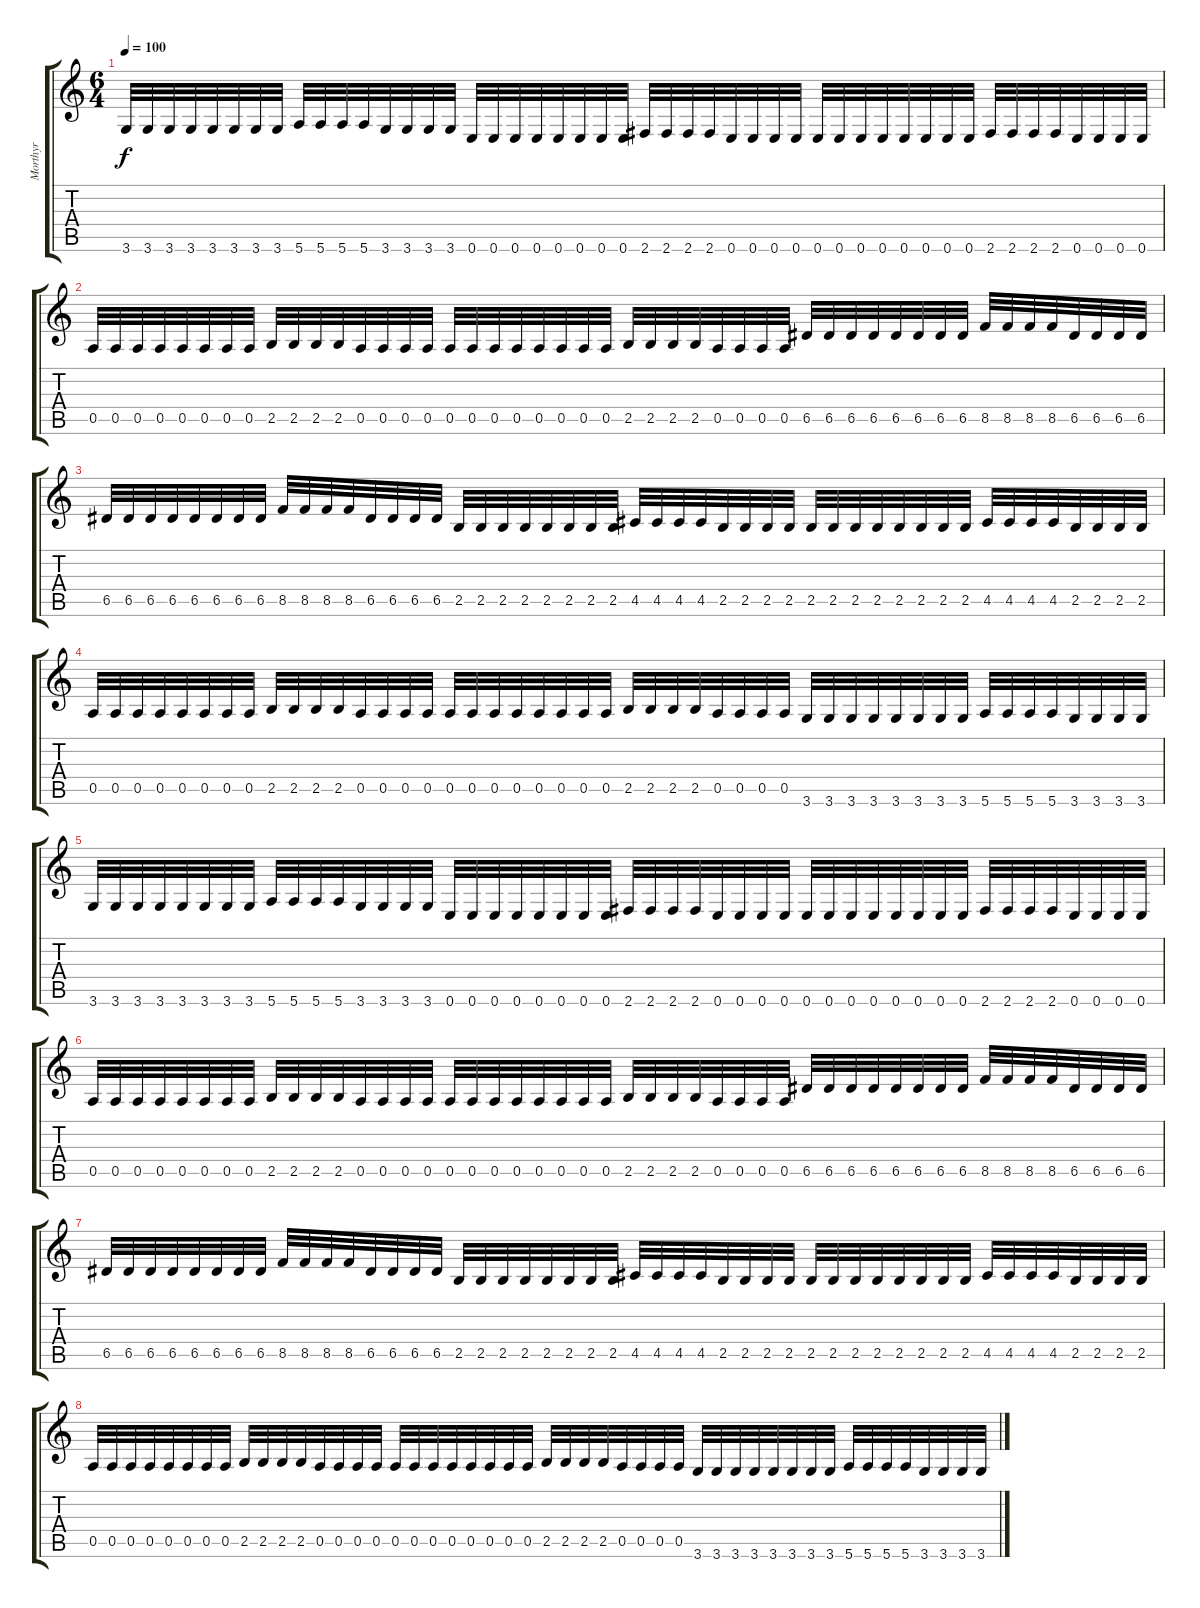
\track ("Morthyr" "Morthyr") {instrument distortionguitar}
\staff {score tabs}
\tuning (E4 B3 G3 D3 A2 E2) {hide}
\ts (6 4)
\tempo 100
\clef g2
\ks c
3.6.32{dy f} 3.6.32 3.6.32 3.6.32 3.6.32 3.6.32 3.6.32 3.6.32 5.6.32 5.6.32 5.6.32 5.6.32 3.6.32 3.6.32 3.6.32 3.6.32 0.6.32 0.6.32 0.6.32 0.6.32 0.6.32 0.6.32 0.6.32 0.6.32 2.6.32 2.6.32 2.6.32 2.6.32 0.6.32 0.6.32 0.6.32 0.6.32 0.6.32 0.6.32 0.6.32 0.6.32 0.6.32 0.6.32 0.6.32 0.6.32 2.6.32 2.6.32 2.6.32 2.6.32 0.6.32 0.6.32 0.6.32 0.6.32 |
0.5.32 0.5.32 0.5.32 0.5.32 0.5.32 0.5.32 0.5.32 0.5.32 2.5.32 2.5.32 2.5.32 2.5.32 0.5.32 0.5.32 0.5.32 0.5.32 0.5.32 0.5.32 0.5.32 0.5.32 0.5.32 0.5.32 0.5.32 0.5.32 2.5.32 2.5.32 2.5.32 2.5.32 0.5.32 0.5.32 0.5.32 0.5.32 6.5.32 6.5.32 6.5.32 6.5.32 6.5.32 6.5.32 6.5.32 6.5.32 8.5.32 8.5.32 8.5.32 8.5.32 6.5.32 6.5.32 6.5.32 6.5.32 |
6.5.32 6.5.32 6.5.32 6.5.32 6.5.32 6.5.32 6.5.32 6.5.32 8.5.32 8.5.32 8.5.32 8.5.32 6.5.32 6.5.32 6.5.32 6.5.32 2.5.32 2.5.32 2.5.32 2.5.32 2.5.32 2.5.32 2.5.32 2.5.32 4.5.32 4.5.32 4.5.32 4.5.32 2.5.32 2.5.32 2.5.32 2.5.32 2.5.32 2.5.32 2.5.32 2.5.32 2.5.32 2.5.32 2.5.32 2.5.32 4.5.32 4.5.32 4.5.32 4.5.32 2.5.32 2.5.32 2.5.32 2.5.32 |
0.5.32 0.5.32 0.5.32 0.5.32 0.5.32 0.5.32 0.5.32 0.5.32 2.5.32 2.5.32 2.5.32 2.5.32 0.5.32 0.5.32 0.5.32 0.5.32 0.5.32 0.5.32 0.5.32 0.5.32 0.5.32 0.5.32 0.5.32 0.5.32 2.5.32 2.5.32 2.5.32 2.5.32 0.5.32 0.5.32 0.5.32 0.5.32 3.6.32 3.6.32 3.6.32 3.6.32 3.6.32 3.6.32 3.6.32 3.6.32 5.6.32 5.6.32 5.6.32 5.6.32 3.6.32 3.6.32 3.6.32 3.6.32 |
3.6.32 3.6.32 3.6.32 3.6.32 3.6.32 3.6.32 3.6.32 3.6.32 5.6.32 5.6.32 5.6.32 5.6.32 3.6.32 3.6.32 3.6.32 3.6.32 0.6.32 0.6.32 0.6.32 0.6.32 0.6.32 0.6.32 0.6.32 0.6.32 2.6.32 2.6.32 2.6.32 2.6.32 0.6.32 0.6.32 0.6.32 0.6.32 0.6.32 0.6.32 0.6.32 0.6.32 0.6.32 0.6.32 0.6.32 0.6.32 2.6.32 2.6.32 2.6.32 2.6.32 0.6.32 0.6.32 0.6.32 0.6.32 |
0.5.32 0.5.32 0.5.32 0.5.32 0.5.32 0.5.32 0.5.32 0.5.32 2.5.32 2.5.32 2.5.32 2.5.32 0.5.32 0.5.32 0.5.32 0.5.32 0.5.32 0.5.32 0.5.32 0.5.32 0.5.32 0.5.32 0.5.32 0.5.32 2.5.32 2.5.32 2.5.32 2.5.32 0.5.32 0.5.32 0.5.32 0.5.32 6.5.32 6.5.32 6.5.32 6.5.32 6.5.32 6.5.32 6.5.32 6.5.32 8.5.32 8.5.32 8.5.32 8.5.32 6.5.32 6.5.32 6.5.32 6.5.32 |
6.5.32 6.5.32 6.5.32 6.5.32 6.5.32 6.5.32 6.5.32 6.5.32 8.5.32 8.5.32 8.5.32 8.5.32 6.5.32 6.5.32 6.5.32 6.5.32 2.5.32 2.5.32 2.5.32 2.5.32 2.5.32 2.5.32 2.5.32 2.5.32 4.5.32 4.5.32 4.5.32 4.5.32 2.5.32 2.5.32 2.5.32 2.5.32 2.5.32 2.5.32 2.5.32 2.5.32 2.5.32 2.5.32 2.5.32 2.5.32 4.5.32 4.5.32 4.5.32 4.5.32 2.5.32 2.5.32 2.5.32 2.5.32 |
0.5.32 0.5.32 0.5.32 0.5.32 0.5.32 0.5.32 0.5.32 0.5.32 2.5.32 2.5.32 2.5.32 2.5.32 0.5.32 0.5.32 0.5.32 0.5.32 0.5.32 0.5.32 0.5.32 0.5.32 0.5.32 0.5.32 0.5.32 0.5.32 2.5.32 2.5.32 2.5.32 2.5.32 0.5.32 0.5.32 0.5.32 0.5.32 3.6.32 3.6.32 3.6.32 3.6.32 3.6.32 3.6.32 3.6.32 3.6.32 5.6.32 5.6.32 5.6.32 5.6.32 3.6.32 3.6.32 3.6.32 3.6.32
